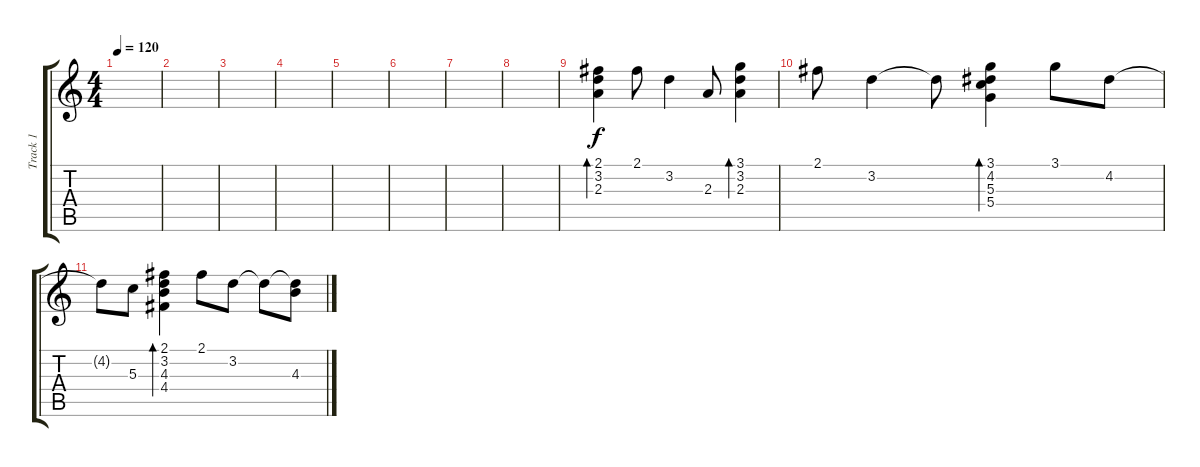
\track ("Track 1" "Track 1") {instrument electricguitarjazz}
\staff {score tabs}
\tuning (E4 B3 G3 D3 A2 E2) {hide}
\ts (4 4)
\tempo 120
\clef g2
\ks c
|
|
|
|
|
|
|
|
(2.1 3.2 2.3).4{bd 240 instrument acousticguitarnylon} 2.1.8 3.2.4 2.3.8 (3.1 3.2 2.3).4{bd 120} |
2.1.8 3.2.4 3.2{t}.8 (3.1 4.2 5.3 5.4).4{bd 120} 3.1.8 4.2.8 |
4.2{t}.8 5.3.8 (2.1 3.2 4.3 4.4).4{bd 120} 2.1.8 3.2.8 3.2{t}.8 (3.2{t} 4.3).8
